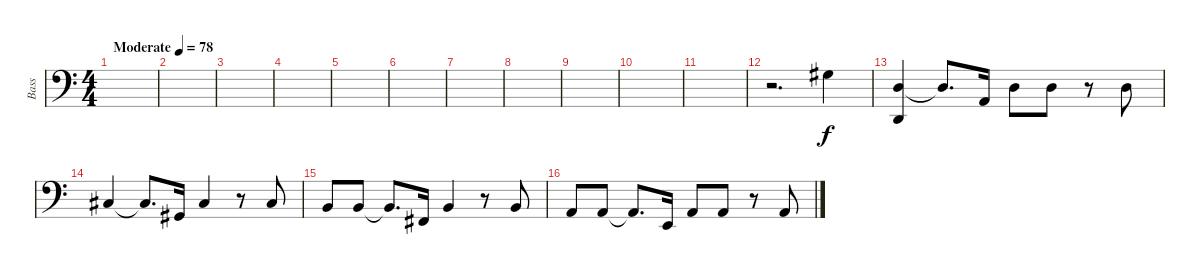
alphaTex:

\track ("Bass" "Bass") {instrument fretlessbass}
\staff {score}
\tuning (G2 D2 A1 E1 B0) {hide}
\ts (4 4)
\tempo (78 "Moderate")
\clef f4
\ks c
|
|
|
|
|
|
|
|
|
|
|
r.2{d} 12.4{be (custom 0 8 15 8 20 6 26 5 30 4 60 0)}.4 |
(0.2 3.5).4 0.2{t}.8{d} 0.3.16 0.2.8 0.2.8 r.8 0.2.8 |
4.3.4 4.3{t}.8{d} 4.4.16 4.3.4 r.8 4.3.8 |
2.3.8 2.3.8 2.3{t}.8{d} 2.4.16 2.3.4 r.8 2.3.8 |
0.3.8 0.3.8 0.3{t}.8{d} 0.4.16 0.3.8 0.3.8 r.8 0.3.8
